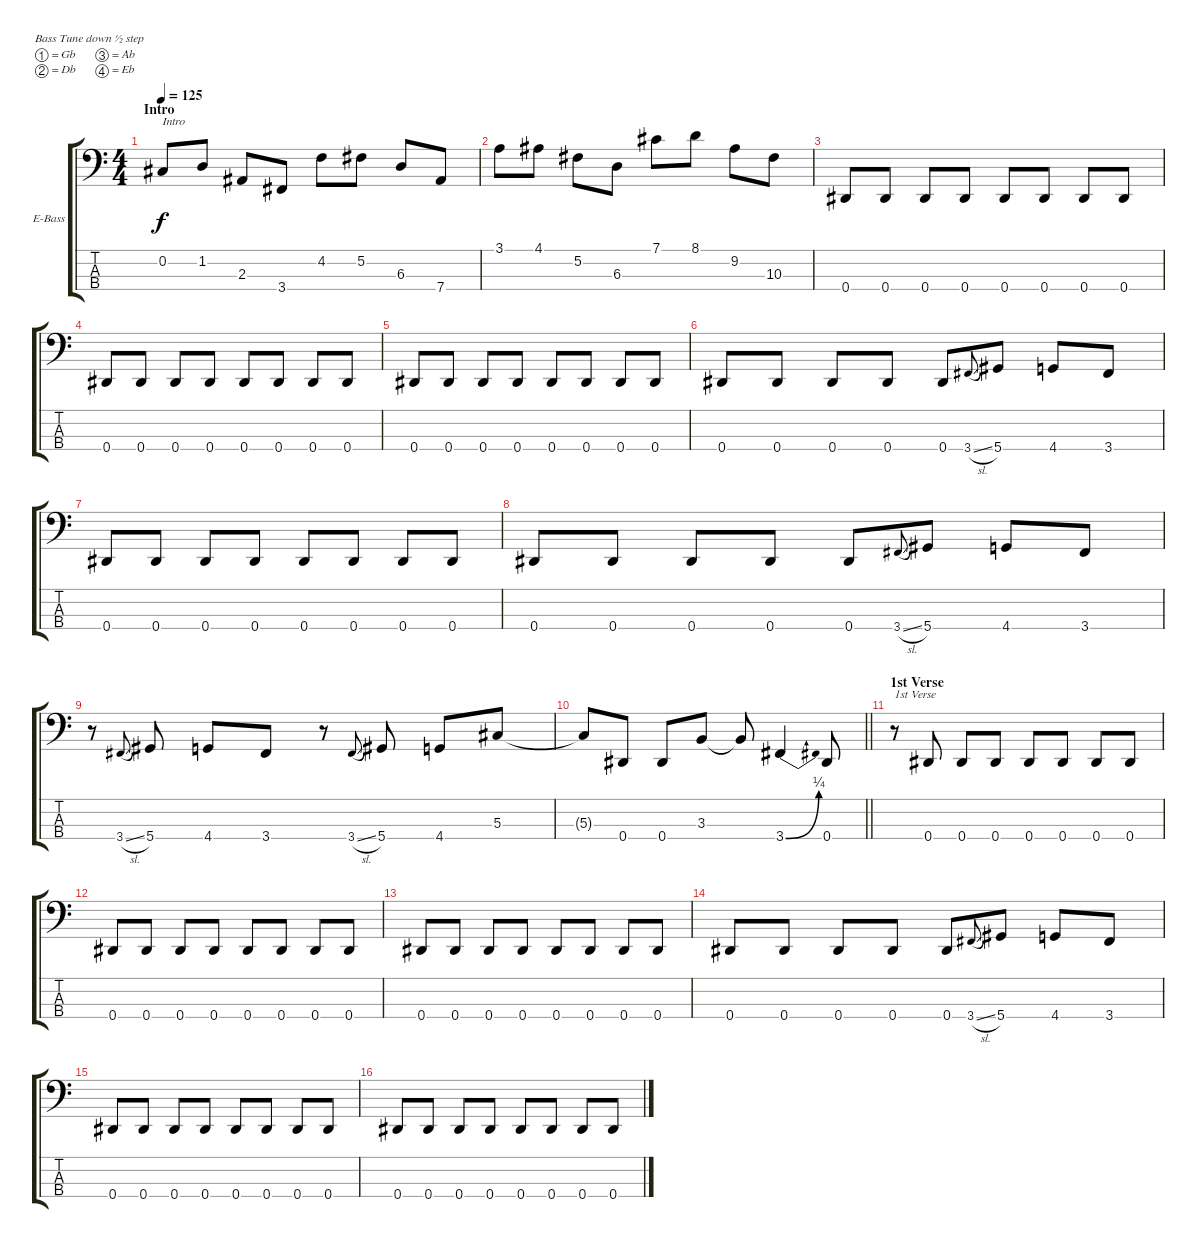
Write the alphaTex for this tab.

\bracketExtendMode groupsimilarinstruments
\firstSystemTrackNameOrientation horizontal
\otherSystemsTrackNameOrientation horizontal
\track ("David Ellefson" "E-Bass") {instrument electricbassfinger}
\staff {score tabs}
\tuning (Gb2 Db2 Ab1 Eb1)
\ts (4 4)
\beaming (8 2 2 2 2)
\section ("" "Intro")
\tempo 125
\clef f4
\ks c
0.2.8{txt "Intro" dy f instrument electricbassfinger} 1.2.8 2.3.8 3.4.8 4.2.8 5.2.8 6.3.8 7.4.8 |
3.1.8 4.1.8 5.2.8 6.3.8 7.1.8 8.1.8 9.2.8 10.3.8 |
0.4.8 0.4.8 0.4.8 0.4.8 0.4.8 0.4.8 0.4.8 0.4.8 |
0.4.8 0.4.8 0.4.8 0.4.8 0.4.8 0.4.8 0.4.8 0.4.8 |
0.4.8 0.4.8 0.4.8 0.4.8 0.4.8 0.4.8 0.4.8 0.4.8 |
0.4.8 0.4.8 0.4.8 0.4.8 0.4.8 3.4{sl}.8{gr onbeat} 5.4.8 4.4.8 3.4.8 |
0.4.8 0.4.8 0.4.8 0.4.8 0.4.8 0.4.8 0.4.8 0.4.8 |
0.4.8 0.4.8 0.4.8 0.4.8 0.4.8 3.4{sl}.8{gr onbeat} 5.4.8 4.4.8 3.4.8 |
r.8 3.4{sl}.8{gr onbeat} 5.4.8 4.4.8 3.4.8 r.8 3.4{sl}.8{gr onbeat} 5.4.8 4.4.8 5.3.8 |
\barLineRight lightlight
5.3{t}.8 0.4.8 0.4.8 3.3.8 3.3{t}.8 3.4{be (bend 0 0 60 1)}.4 0.4.8 |
\section ("" "1st Verse")
r.8{txt "1st Verse"} 0.4.8 0.4.8 0.4.8 0.4.8 0.4.8 0.4.8 0.4.8 |
0.4.8 0.4.8 0.4.8 0.4.8 0.4.8 0.4.8 0.4.8 0.4.8 |
0.4.8 0.4.8 0.4.8 0.4.8 0.4.8 0.4.8 0.4.8 0.4.8 |
0.4.8 0.4.8 0.4.8 0.4.8 0.4.8 3.4{sl}.8{gr onbeat} 5.4.8 4.4.8 3.4.8 |
0.4.8 0.4.8 0.4.8 0.4.8 0.4.8 0.4.8 0.4.8 0.4.8 |
0.4.8 0.4.8 0.4.8 0.4.8 0.4.8 0.4.8 0.4.8 0.4.8
